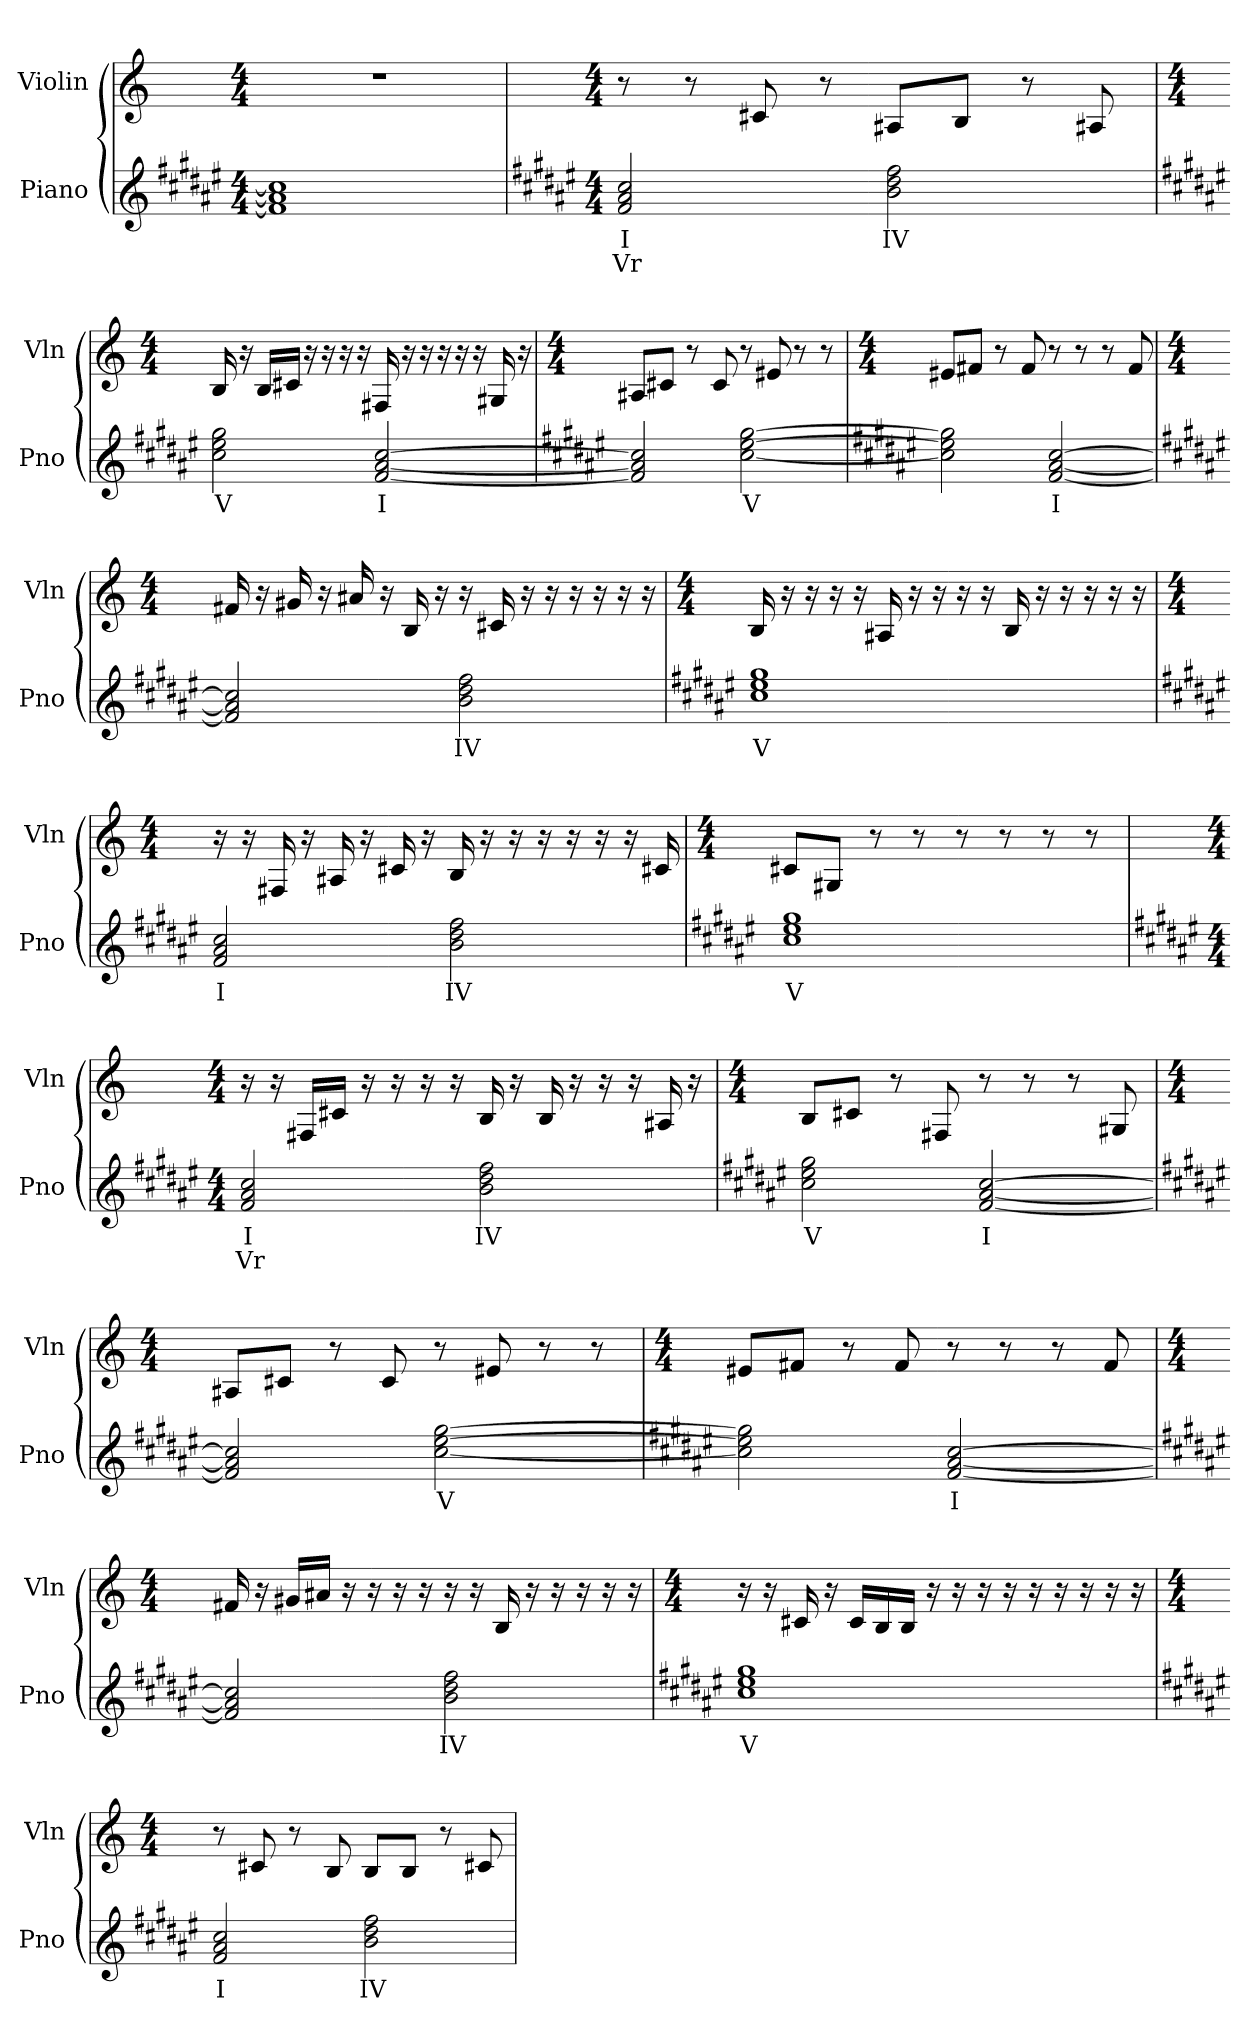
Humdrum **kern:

**kern	**text	**text	**kern
*part2	*part2	*part2	*part1
*staff2	*staff2	*staff2	*staff1
*I"Piano	*	*	*I"Violin
*I'Pno	*	*	*I'Vln
*k[f#c#g#d#a#e#]	*	*	*
*F#:	*	*	*
*M4/4	*	*	*M4/4
=	=	=	=
1f#] 1a#] 1cc#]	.	.	1r
=	=	=	=
*k[f#c#g#d#a#e#]	*	*	*
*F#:	*	*	*
*M4/4	*	*	*M4/4
2f# 2a# 2cc#	I	Vr	8r
.	.	.	8r
.	.	.	8c#X
.	.	.	8r
2b 2dd# 2ff#	IV	.	8A#XL
.	.	.	8BJ
.	.	.	8r
.	.	.	8A#X
=	=	=	=
*k[f#c#g#d#a#e#]	*	*	*
*F#:	*	*	*
*	*	*	*M4/4
2cc# 2ee# 2gg#	V	.	16B
.	.	.	16r
.	.	.	16BLL
.	.	.	16c#XJJ
.	.	.	16r
.	.	.	16r
.	.	.	16r
.	.	.	16r
[2f# [2a# [2cc#	I	.	16F#X
.	.	.	16r
.	.	.	16r
.	.	.	16r
.	.	.	16r
.	.	.	16r
.	.	.	16G#X
.	.	.	16r
=	=	=	=
*k[f#c#g#d#a#e#]	*	*	*
*F#:	*	*	*
*	*	*	*M4/4
2f#] 2a#] 2cc#]	.	.	8A#XL
.	.	.	8c#XJ
.	.	.	8r
.	.	.	8c#
[2cc# [2ee# [2gg#	V	.	8r
.	.	.	8e#X
.	.	.	8r
.	.	.	8r
=	=	=	=
*k[f#c#g#d#a#e#]	*	*	*
*F#:	*	*	*
*	*	*	*M4/4
2cc#] 2ee#] 2gg#]	.	.	8e#XL
.	.	.	8f#XJ
.	.	.	8r
.	.	.	8f#
[2f# [2a# [2cc#	I	.	8r
.	.	.	8r
.	.	.	8r
.	.	.	8f#
=	=	=	=
*k[f#c#g#d#a#e#]	*	*	*
*F#:	*	*	*
*	*	*	*M4/4
2f#] 2a#] 2cc#]	.	.	16f#X
.	.	.	16r
.	.	.	16g#X
.	.	.	16r
.	.	.	16a#X
.	.	.	16r
.	.	.	16B
.	.	.	16r
2b 2dd# 2ff#	IV	.	16r
.	.	.	16c#X
.	.	.	16r
.	.	.	16r
.	.	.	16r
.	.	.	16r
.	.	.	16r
.	.	.	16r
=	=	=	=
*k[f#c#g#d#a#e#]	*	*	*
*F#:	*	*	*
*	*	*	*M4/4
1cc# 1ee# 1gg#	V	.	16B
.	.	.	16r
.	.	.	16r
.	.	.	16r
.	.	.	16r
.	.	.	16A#X
.	.	.	16r
.	.	.	16r
.	.	.	16r
.	.	.	16r
.	.	.	16B
.	.	.	16r
.	.	.	16r
.	.	.	16r
.	.	.	16r
.	.	.	16r
=	=	=	=
*k[f#c#g#d#a#e#]	*	*	*
*F#:	*	*	*
*	*	*	*M4/4
2f# 2a# 2cc#	I	.	16r
.	.	.	16r
.	.	.	16F#X
.	.	.	16r
.	.	.	16A#X
.	.	.	16r
.	.	.	16c#X
.	.	.	16r
2b 2dd# 2ff#	IV	.	16B
.	.	.	16r
.	.	.	16r
.	.	.	16r
.	.	.	16r
.	.	.	16r
.	.	.	16r
.	.	.	16c#X
=	=	=	=
*k[f#c#g#d#a#e#]	*	*	*
*F#:	*	*	*
*	*	*	*M4/4
1cc# 1ee# 1gg#	V	.	8c#XL
.	.	.	8G#XJ
.	.	.	8r
.	.	.	8r
.	.	.	8r
.	.	.	8r
.	.	.	8r
.	.	.	8r
=	=	=	=
*k[f#c#g#d#a#e#]	*	*	*
*F#:	*	*	*
*M4/4	*	*	*M4/4
2f# 2a# 2cc#	I	Vr	16r
.	.	.	16r
.	.	.	16F#XLL
.	.	.	16c#XJJ
.	.	.	16r
.	.	.	16r
.	.	.	16r
.	.	.	16r
2b 2dd# 2ff#	IV	.	16B
.	.	.	16r
.	.	.	16B
.	.	.	16r
.	.	.	16r
.	.	.	16r
.	.	.	16A#X
.	.	.	16r
=	=	=	=
*k[f#c#g#d#a#e#]	*	*	*
*F#:	*	*	*
*	*	*	*M4/4
2cc# 2ee# 2gg#	V	.	8BL
.	.	.	8c#XJ
.	.	.	8r
.	.	.	8F#X
[2f# [2a# [2cc#	I	.	8r
.	.	.	8r
.	.	.	8r
.	.	.	8G#X
=	=	=	=
*k[f#c#g#d#a#e#]	*	*	*
*F#:	*	*	*
*	*	*	*M4/4
2f#] 2a#] 2cc#]	.	.	8A#XL
.	.	.	8c#XJ
.	.	.	8r
.	.	.	8c#
[2cc# [2ee# [2gg#	V	.	8r
.	.	.	8e#X
.	.	.	8r
.	.	.	8r
=	=	=	=
*k[f#c#g#d#a#e#]	*	*	*
*F#:	*	*	*
*	*	*	*M4/4
2cc#] 2ee#] 2gg#]	.	.	8e#XL
.	.	.	8f#XJ
.	.	.	8r
.	.	.	8f#
[2f# [2a# [2cc#	I	.	8r
.	.	.	8r
.	.	.	8r
.	.	.	8f#
=	=	=	=
*k[f#c#g#d#a#e#]	*	*	*
*F#:	*	*	*
*	*	*	*M4/4
2f#] 2a#] 2cc#]	.	.	16f#X
.	.	.	16r
.	.	.	16g#XLL
.	.	.	16a#XJJ
.	.	.	16r
.	.	.	16r
.	.	.	16r
.	.	.	16r
2b 2dd# 2ff#	IV	.	16r
.	.	.	16r
.	.	.	16B
.	.	.	16r
.	.	.	16r
.	.	.	16r
.	.	.	16r
.	.	.	16r
=	=	=	=
*k[f#c#g#d#a#e#]	*	*	*
*F#:	*	*	*
*	*	*	*M4/4
1cc# 1ee# 1gg#	V	.	16r
.	.	.	16r
.	.	.	16c#X
.	.	.	16r
.	.	.	16c#LL
.	.	.	16B
.	.	.	16BJJ
.	.	.	16r
.	.	.	16r
.	.	.	16r
.	.	.	16r
.	.	.	16r
.	.	.	16r
.	.	.	16r
.	.	.	16r
.	.	.	16r
=	=	=	=
*k[f#c#g#d#a#e#]	*	*	*
*F#:	*	*	*
*	*	*	*M4/4
2f# 2a# 2cc#	I	.	8r
.	.	.	8c#X
.	.	.	8r
.	.	.	8B
2b 2dd# 2ff#	IV	.	8BL
.	.	.	8BJ
.	.	.	8r
.	.	.	8c#X
=	=	=	=
*-	*-	*-	*-
